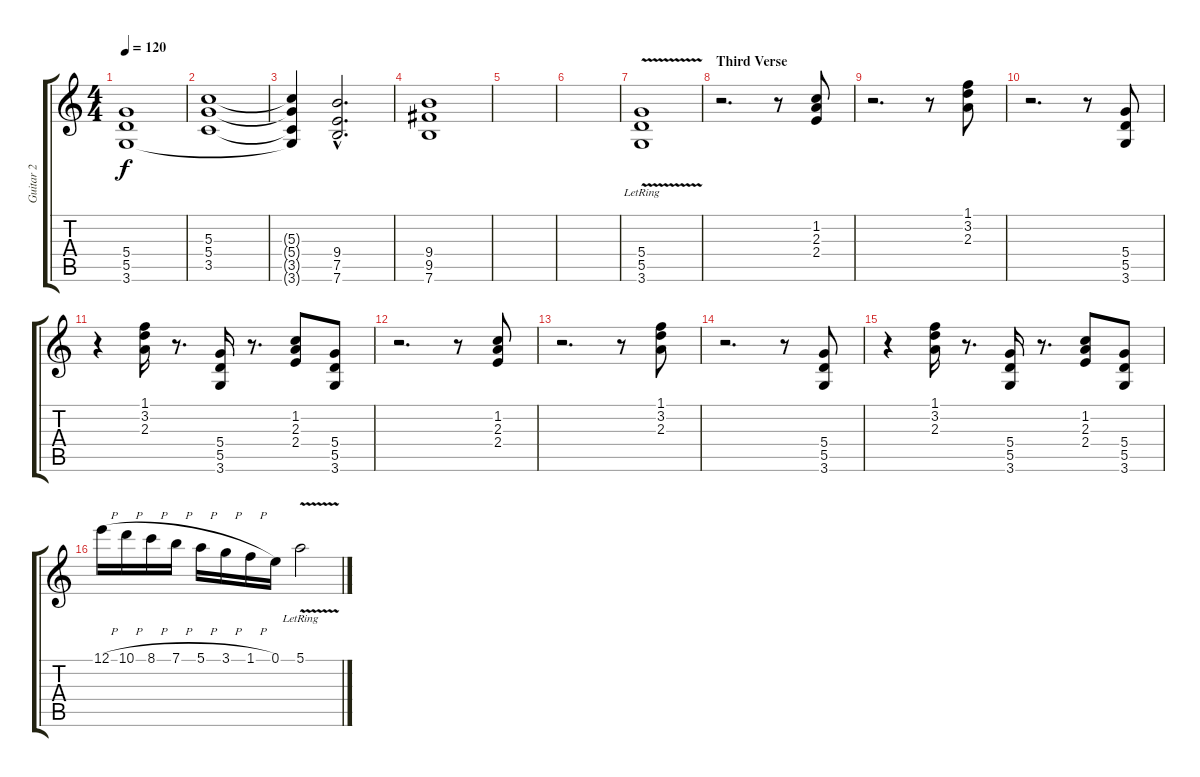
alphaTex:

\track ("Guitar 2" "Guitar 2") {instrument overdrivenguitar}
\staff {score tabs}
\tuning (E4 B3 G3 D3 A2 E2) {hide}
\ts (4 4)
\tempo 120
\clef g2
\ks c
(5.4 5.5 3.6).1{dy f} |
(5.3 5.4 3.5).1 |
(5.3{t} 5.4{t} 3.5{t} 3.6{t}).4 (9.4{hac} 7.5{hac} 7.6{hac}).2{d} |
(9.4 9.5 7.6).1 |
|
|
(5.4{lr} 5.5{lr} 3.6{v lr}).1 |
\section ("" "Third Verse")
r.2{d} r.8 (1.2 2.3 2.4).8 |
r.2{d} r.8 (1.1 3.2 2.3).8 |
r.2{d} r.8 (5.4 5.5 3.6).8 |
r.4 (1.1 3.2 2.3).16 r.8{d} (5.4 5.5 3.6).16 r.8{d} (1.2 2.3 2.4).8 (5.4 5.5 3.6).8 |
r.2{d} r.8 (1.2 2.3 2.4).8 |
r.2{d} r.8 (1.1 3.2 2.3).8 |
r.2{d} r.8 (5.4 5.5 3.6).8 |
r.4 (1.1 3.2 2.3).16 r.8{d} (5.4 5.5 3.6).16 r.8{d} (1.2 2.3 2.4).8 (5.4 5.5 3.6).8 |
12.1{h}.16 10.1{h}.16 8.1{h}.16 7.1{h}.16 5.1{h}.16 3.1{h}.16 1.1{h}.16 0.1.16 5.1{v lr}.2
